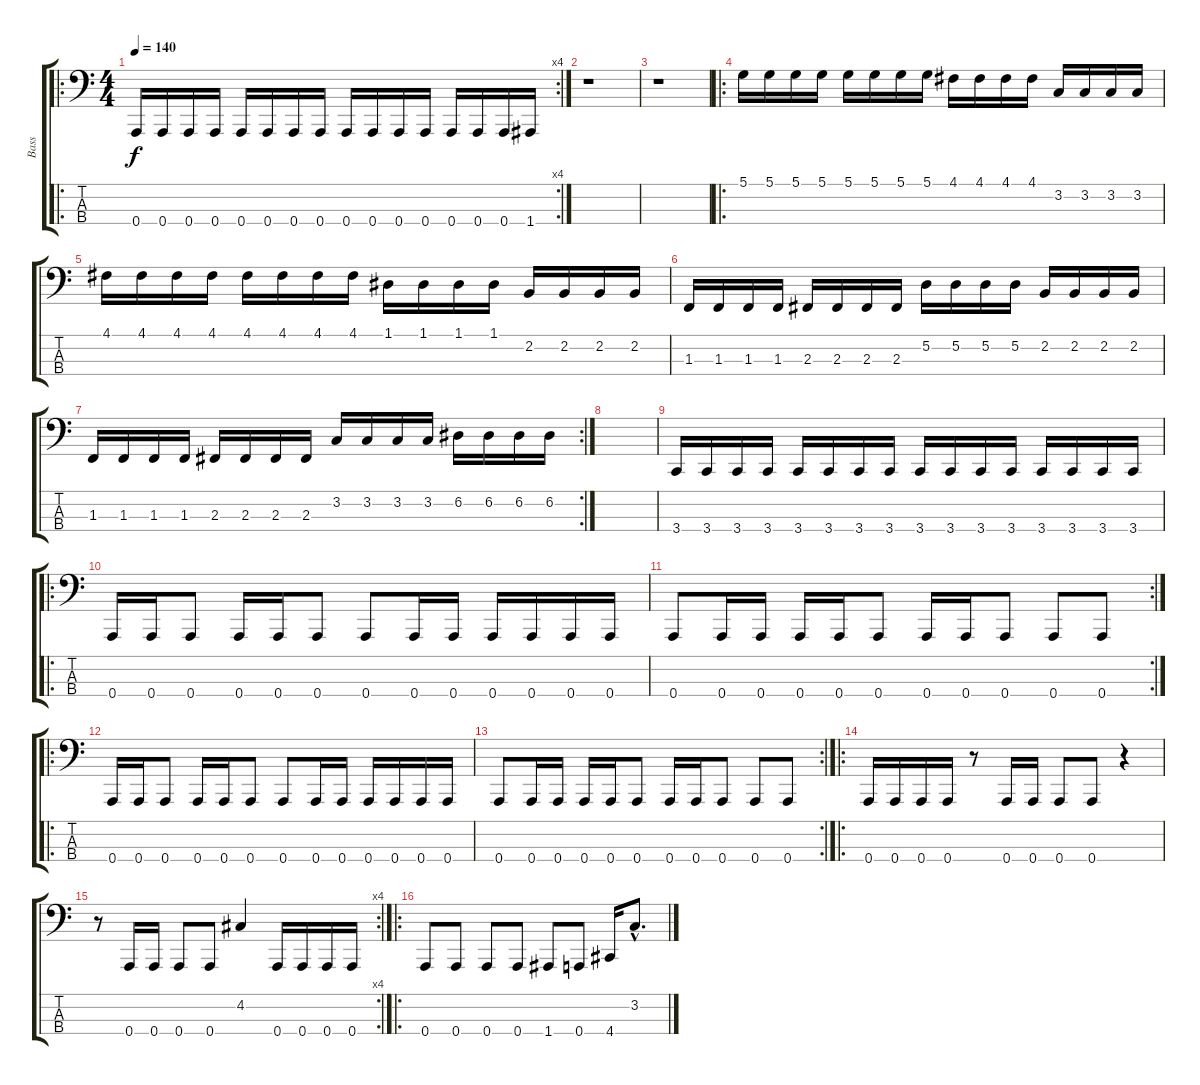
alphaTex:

\track ("Bass" "Bass") {instrument electricbasspick}
\staff {score tabs}
\tuning (D2 A1 E1 A0) {hide}
\ro
\rc 4
\ts (4 4)
\tempo 140
\clef f4
\ks c
0.4.16{dy f} 0.4.16 0.4.16 0.4.16 0.4.16 0.4.16 0.4.16 0.4.16 0.4.16 0.4.16 0.4.16 0.4.16 0.4.16 0.4.16 0.4.16 1.4.16 |
r.1 |
r.1 |
\ro
5.1.16 5.1.16 5.1.16 5.1.16 5.1.16 5.1.16 5.1.16 5.1.16 4.1.16 4.1.16 4.1.16 4.1.16 3.2.16 3.2.16 3.2.16 3.2.16 |
4.1.16 4.1.16 4.1.16 4.1.16 4.1.16 4.1.16 4.1.16 4.1.16 1.1.16 1.1.16 1.1.16 1.1.16 2.2.16 2.2.16 2.2.16 2.2.16 |
1.3.16 1.3.16 1.3.16 1.3.16 2.3.16 2.3.16 2.3.16 2.3.16 5.2.16 5.2.16 5.2.16 5.2.16 2.2.16 2.2.16 2.2.16 2.2.16 |
\rc 2
1.3.16 1.3.16 1.3.16 1.3.16 2.3.16 2.3.16 2.3.16 2.3.16 3.2.16 3.2.16 3.2.16 3.2.16 6.2.16 6.2.16 6.2.16 6.2.16 |
|
3.4.16 3.4.16 3.4.16 3.4.16 3.4.16 3.4.16 3.4.16 3.4.16 3.4.16 3.4.16 3.4.16 3.4.16 3.4.16 3.4.16 3.4.16 3.4.16 |
\ro
0.4.16 0.4.16 0.4.8 0.4.16 0.4.16 0.4.8 0.4.8 0.4.16 0.4.16 0.4.16 0.4.16 0.4.16 0.4.16 |
\rc 2
0.4.8 0.4.16 0.4.16 0.4.16 0.4.16 0.4.8 0.4.16 0.4.16 0.4.8 0.4.8 0.4.8 |
\ro
0.4.16 0.4.16 0.4.8 0.4.16 0.4.16 0.4.8 0.4.8 0.4.16 0.4.16 0.4.16 0.4.16 0.4.16 0.4.16 |
\rc 2
0.4.8 0.4.16 0.4.16 0.4.16 0.4.16 0.4.8 0.4.16 0.4.16 0.4.8 0.4.8 0.4.8 |
\ro
0.4.16 0.4.16 0.4.16 0.4.16 r.8 0.4.16 0.4.16 0.4.8 0.4.8 r.4 |
\rc 4
r.8 0.4.16 0.4.16 0.4.8 0.4.8 4.2.4 0.4.16 0.4.16 0.4.16 0.4.16 |
\ro
0.4.8 0.4.8 0.4.8 0.4.8 1.4.8 0.4.8 4.4.16 3.2{hac}.8{d}
